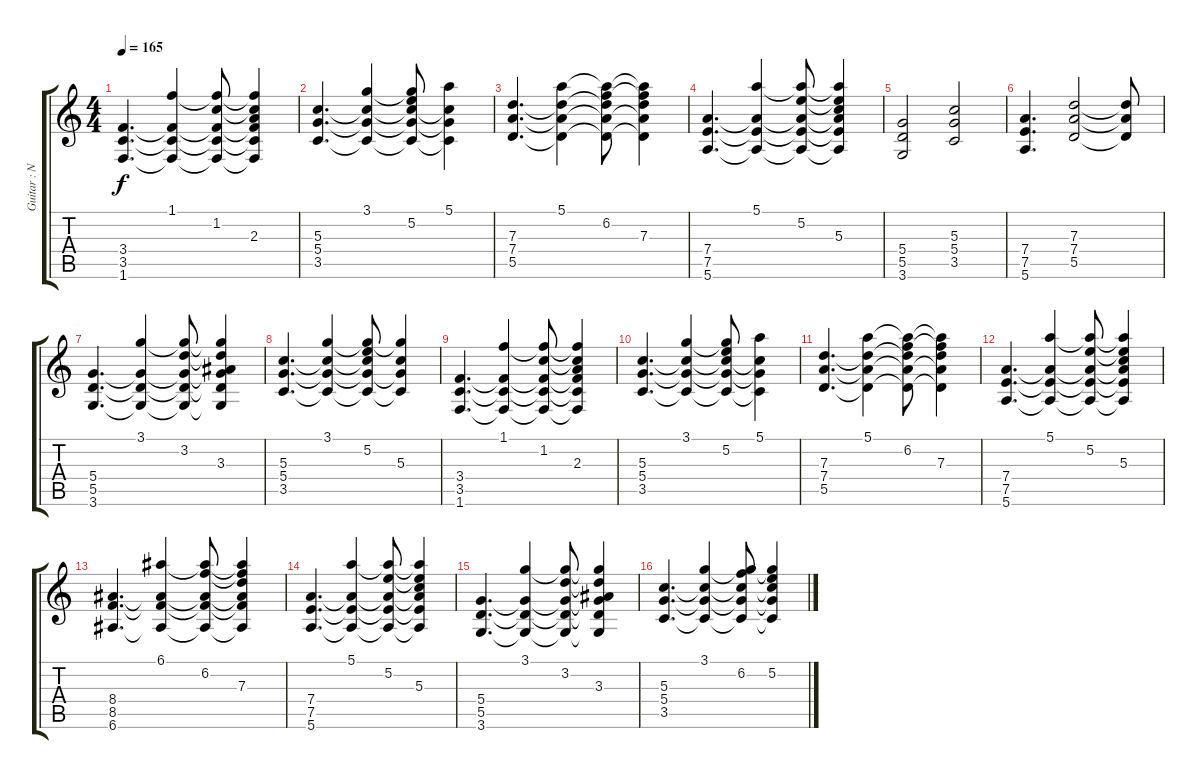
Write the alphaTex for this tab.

\track ("Guitar : Nakano Azusa - Nyan" "Guitar : N") {instrument overdrivenguitar}
\staff {score tabs}
\tuning (E4 B3 G3 D3 A2 E2) {hide}
\ts (4 4)
\tempo 165
\clef g2
\ks c
(3.4 3.5 1.6).4{d dy f} (1.1 3.4{t} 3.5{t} 1.6{t}).4 (1.1{t} 1.2 3.4{t} 3.5{t} 1.6{t}).8 (1.1{t} 1.2{t} 2.3 3.4{t} 3.5{t} 1.6{t}).4 |
(5.3 5.4 3.5).4{d} (3.1 5.3{t} 5.4{t} 3.5{t}).4 (3.1{t} 5.2 5.3{t} 5.4{t} 3.5{t}).8 (5.1 5.3{t} 5.4{t} 3.5{t}).4 |
(7.3 7.4 5.5).4{d} (5.1 7.3{t} 7.4{t} 5.5{t}).4 (5.1{t} 6.2 7.3{t} 7.4{t} 5.5{t}).8 (5.1{t} 6.2{t} 7.3 7.4{t} 5.5{t}).4 |
(7.4 7.5 5.6).4{d} (5.1 7.4{t} 7.5{t} 5.6{t}).4 (5.1{t} 5.2 7.4{t} 7.5{t} 5.6{t}).8 (5.1{t} 5.2{t} 5.3 7.4{t} 7.5{t} 5.6{t}).4 |
(5.4 5.5 3.6).2 (5.3 5.4 3.5).2 |
(7.4 7.5 5.6).4{d} (7.3 7.4 5.5).2 (7.3{t} 7.4{t} 5.5{t}).8 |
(5.4 5.5 3.6).4{d} (3.1 5.4{t} 5.5{t} 3.6{t}).4 (3.1{t} 3.2 5.4{t} 5.5{t} 3.6{t}).8 (3.1{t} 3.2{t} 3.3 5.4{t} 5.5{t} 3.6{t}).4 |
(5.3 5.4 3.5).4{d} (3.1 5.3{t} 5.4{t} 3.5{t}).4 (3.1{t} 5.2 5.3{t} 5.4{t} 3.5{t}).8 (3.1{t} 5.3 5.4{t} 3.5{t}).4 |
(3.4 3.5 1.6).4{d} (1.1 3.4{t} 3.5{t} 1.6{t}).4 (1.1{t} 1.2 3.4{t} 3.5{t} 1.6{t}).8 (1.1{t} 1.2{t} 2.3 3.4{t} 3.5{t} 1.6{t}).4 |
(5.3 5.4 3.5).4{d} (3.1 5.3{t} 5.4{t} 3.5{t}).4 (3.1{t} 5.2 5.3{t} 5.4{t} 3.5{t}).8 (5.1 5.3{t} 5.4{t} 3.5{t}).4 |
(7.3 7.4 5.5).4{d} (5.1 7.3{t} 7.4{t} 5.5{t}).4 (5.1{t} 6.2 7.3{t} 7.4{t} 5.5{t}).8 (5.1{t} 6.2{t} 7.3 7.4{t} 5.5{t}).4 |
(7.4 7.5 5.6).4{d} (5.1 7.4{t} 7.5{t} 5.6{t}).4 (5.1{t} 5.2 7.4{t} 7.5{t} 5.6{t}).8 (5.1{t} 5.2{t} 5.3 7.4{t} 7.5{t} 5.6{t}).4 |
(8.4 8.5 6.6).4{d} (6.1 8.4{t} 8.5{t} 6.6{t}).4 (6.1{t} 6.2 8.4{t} 8.5{t} 6.6{t}).8 (6.1{t} 6.2{t} 7.3 8.4{t} 8.5{t} 6.6{t}).4 |
(7.4 7.5 5.6).4{d} (5.1 7.4{t} 7.5{t} 5.6{t}).4 (5.1{t} 5.2 7.4{t} 7.5{t} 5.6{t}).8 (5.1{t} 5.2{t} 5.3 7.4{t} 7.5{t} 5.6{t}).4 |
(5.4 5.5 3.6).4{d} (3.1 5.4{t} 5.5{t} 3.6{t}).4 (3.1{t} 3.2 5.4{t} 5.5{t} 3.6{t}).8 (3.1{t} 3.2{t} 3.3 5.4{t} 5.5{t} 3.6{t}).4 |
(5.3 5.4 3.5).4{d} (3.1 5.3{t} 5.4{t} 3.5{t}).4 (3.1{t} 6.2 5.3{t} 5.4{t} 3.5{t}).8 (3.1{t} 5.2 5.3{t} 5.4{t} 3.5{t}).4
